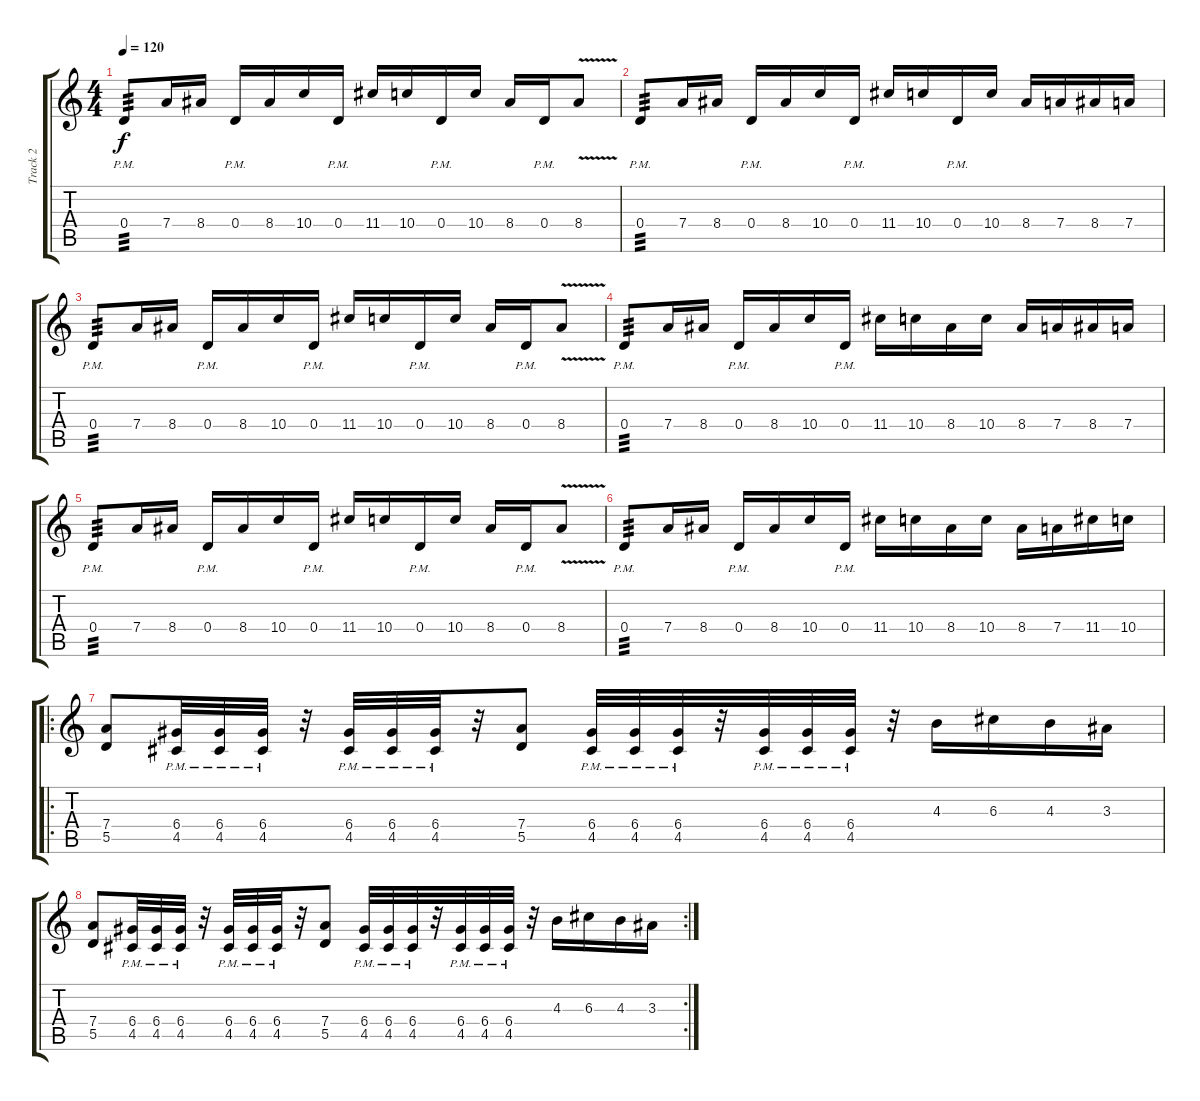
\track ("Track 2" "Track 2") {instrument distortionguitar}
\staff {score tabs}
\tuning (E4 B3 G3 D3 A2 D2) {hide}
\ts (4 4)
\tempo 120
\clef g2
\ks c
0.4{pm}.8{tp 3 dy f} 7.4.16 8.4.16 0.4{pm}.16 8.4.16 10.4.16 0.4{pm}.16 11.4.16 10.4.16 0.4{pm}.16 10.4.16 8.4.16 0.4{pm}.16 8.4{v}.8 |
0.4{pm}.8{tp 3} 7.4.16 8.4.16 0.4{pm}.16 8.4.16 10.4.16 0.4{pm}.16 11.4.16 10.4.16 0.4{pm}.16 10.4.16 8.4.16 7.4.16 8.4.16 7.4.16 |
0.4{pm}.8{tp 3} 7.4.16 8.4.16 0.4{pm}.16 8.4.16 10.4.16 0.4{pm}.16 11.4.16 10.4.16 0.4{pm}.16 10.4.16 8.4.16 0.4{pm}.16 8.4{v}.8 |
0.4{pm}.8{tp 3} 7.4.16 8.4.16 0.4{pm}.16 8.4.16 10.4.16 0.4{pm}.16 11.4.16 10.4.16 8.4.16 10.4.16 8.4.16 7.4.16 8.4.16 7.4.16 |
0.4{pm}.8{tp 3} 7.4.16 8.4.16 0.4{pm}.16 8.4.16 10.4.16 0.4{pm}.16 11.4.16 10.4.16 0.4{pm}.16 10.4.16 8.4.16 0.4{pm}.16 8.4{v}.8 |
0.4{pm}.8{tp 3} 7.4.16 8.4.16 0.4{pm}.16 8.4.16 10.4.16 0.4{pm}.16 11.4.16 10.4.16 8.4.16 10.4.16 8.4.16 7.4.16 11.4.16 10.4.16 |
\ro
(7.4 5.5).8 (6.4{pm} 4.5{pm}).32 (6.4{pm} 4.5{pm}).32 (6.4{pm} 4.5{pm}).32 r.32 (6.4{pm} 4.5{pm}).32 (6.4{pm} 4.5{pm}).32 (6.4{pm} 4.5{pm}).32 r.32 (7.4 5.5).8 (6.4{pm} 4.5{pm}).32 (6.4{pm} 4.5{pm}).32 (6.4{pm} 4.5{pm}).32 r.32 (6.4{pm} 4.5{pm}).32 (6.4{pm} 4.5{pm}).32 (6.4{pm} 4.5{pm}).32 r.32 4.3.16 6.3.16 4.3.16 3.3.16 |
\rc 2
(7.4 5.5).8 (6.4{pm} 4.5{pm}).32 (6.4{pm} 4.5{pm}).32 (6.4{pm} 4.5{pm}).32 r.32 (6.4{pm} 4.5{pm}).32 (6.4{pm} 4.5{pm}).32 (6.4{pm} 4.5{pm}).32 r.32 (7.4 5.5).8 (6.4{pm} 4.5{pm}).32 (6.4{pm} 4.5{pm}).32 (6.4{pm} 4.5{pm}).32 r.32 (6.4{pm} 4.5{pm}).32 (6.4{pm} 4.5{pm}).32 (6.4{pm} 4.5{pm}).32 r.32 4.3.16 6.3.16 4.3.16 3.3.16
